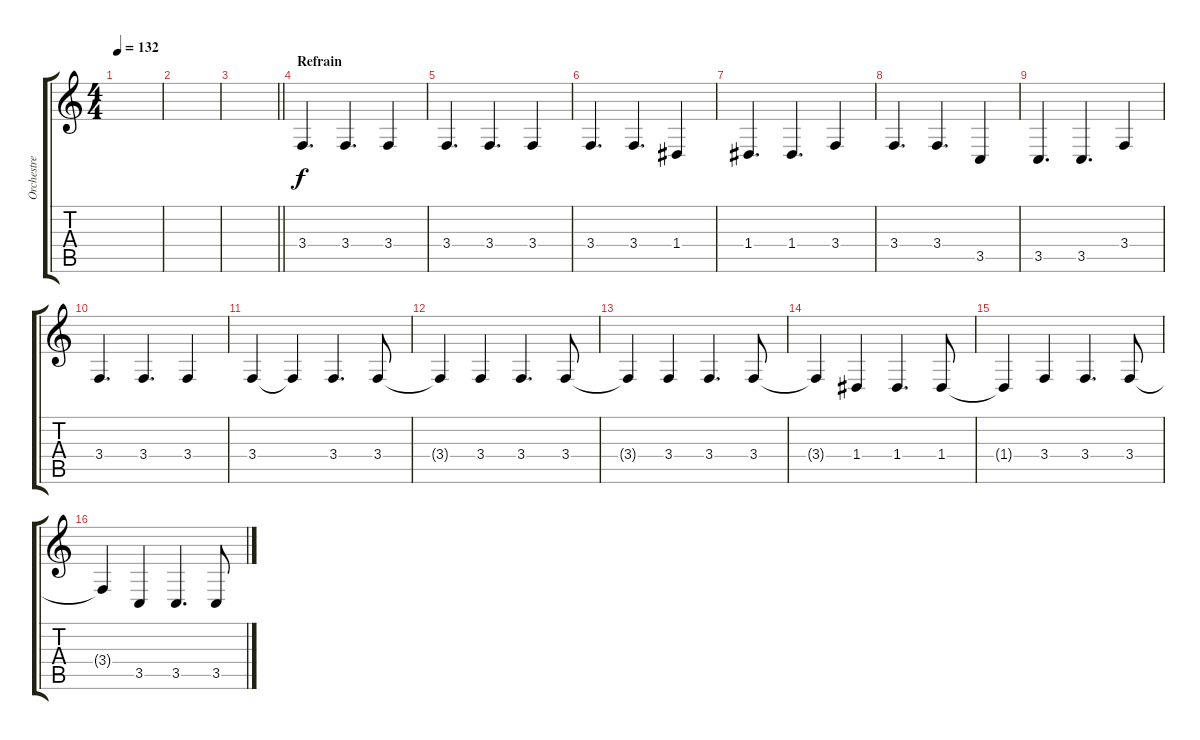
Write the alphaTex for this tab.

\track ("Orchestre " "Orchestre ") {instrument orchestrahit}
\staff {score tabs}
\tuning (E4 B3 G3 D3 A2 E2) {hide}
\ts (4 4)
\tempo 132
\clef g2
\ks c
|
|
\barLineRight lightlight
|
\section ("" "Refrain")
3.4.4{d} 3.4.4{d} 3.4.4 |
3.4.4{d} 3.4.4{d} 3.4.4 |
3.4.4{d} 3.4.4{d} 1.4.4 |
1.4.4{d} 1.4.4{d} 3.4.4 |
3.4.4{d} 3.4.4{d} 3.5.4 |
3.5.4{d} 3.5.4{d} 3.4.4 |
3.4.4{d} 3.4.4{d} 3.4.4 |
3.4.4 3.4{t}.4 3.4.4{d} 3.4.8 |
3.4{t}.4 3.4.4 3.4.4{d} 3.4.8 |
3.4{t}.4 3.4.4 3.4.4{d} 3.4.8 |
3.4{t}.4 1.4.4 1.4.4{d} 1.4.8 |
1.4{t}.4 3.4.4 3.4.4{d} 3.4.8 |
3.4{t}.4 3.5.4 3.5.4{d} 3.5.8
